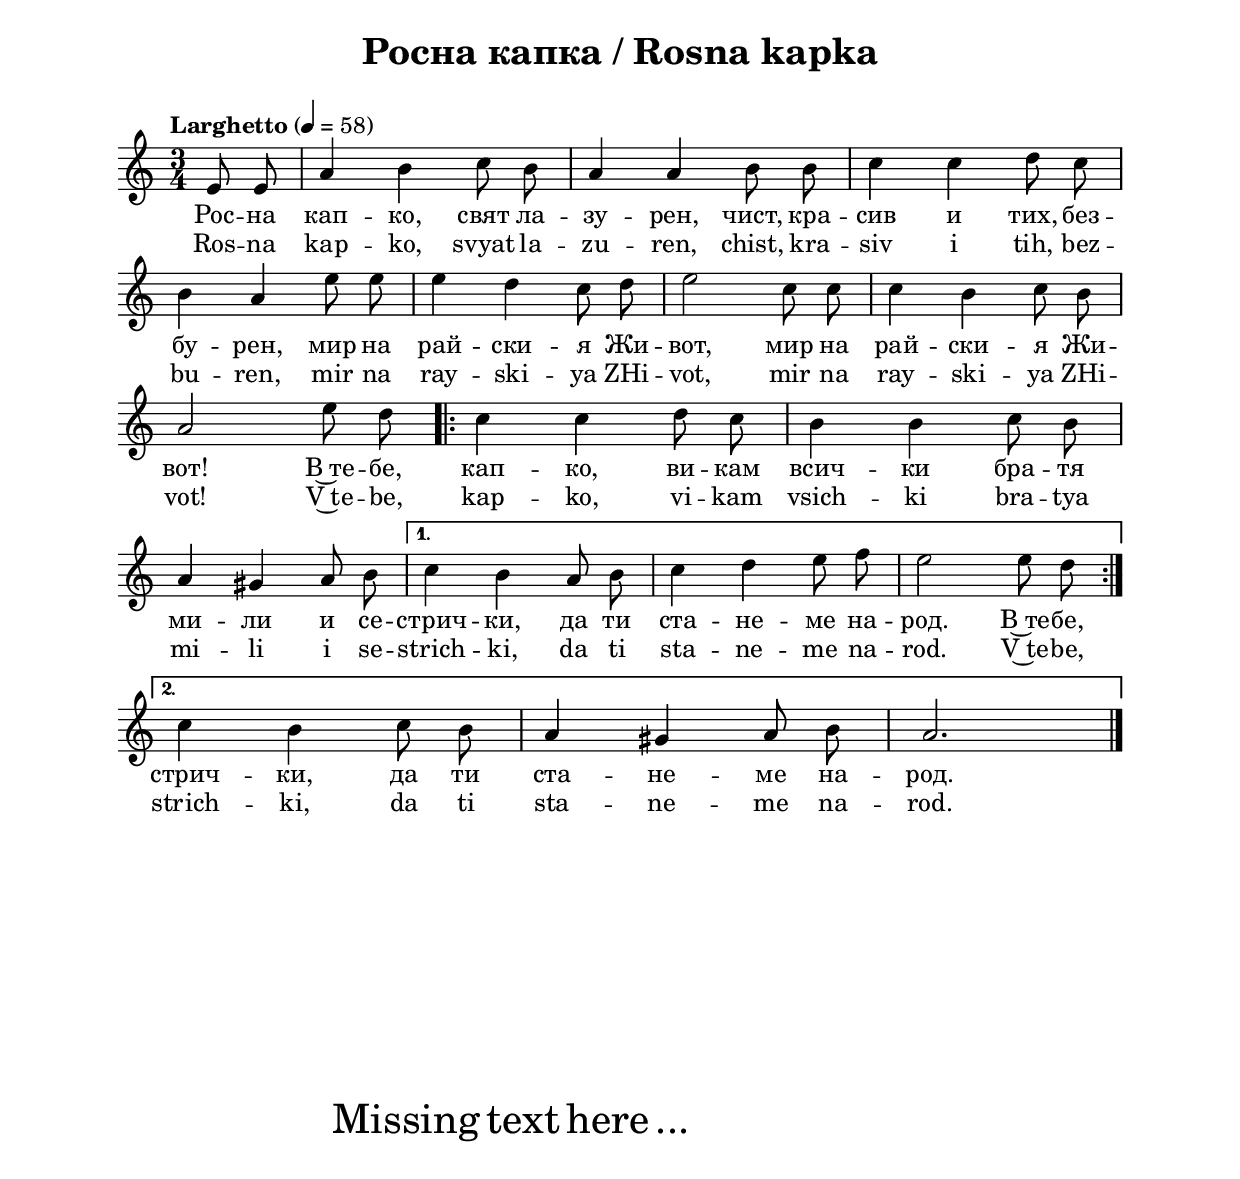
\version "2.18.2"

\paper {
  print-all-headers = ##t
  print-page-number = ##f 
  left-margin = 2\cm
  right-margin = 2\cm
  ragged-bottom = ##t % do not spread the staves to fill the whole vertical space
}

\header {
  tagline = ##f
}

\bookpart {
\score{
  \layout { 
    indent = 0.0\cm % remove first line indentation
    ragged-last = ##f % do spread last line to fill the whole space
    \context {
      \Score
      \omit BarNumber %remove bar numbers
    } % context
  } % layout

  \new Voice \absolute  {
    \clef treble
    \key a \minor
    \time 3/4 \tempo "Larghetto" 4 = 58
    \partial 4
    \autoBeamOff
 
     e'8 e' a'4 b' c''8 b' |  a'4 a' b'8 b' | c''4 c'' d''8 c'' \break | % 5

     b'4 a' e''8 e'' | e''4 d'' c''8 d'' | e''2 c''8 c'' | c''4 b' c''8 b' \break |

     a'2 e''8 d'' \repeat volta 2 {| c''4 c'' d''8 c'' |  b'4 b' c''8 b' \break | 
                              
     a'4 gis' a'8 b' | }  \alternative { { c''4 b' a'8 b' | c''4 d'' e''8 f'' | e''2 e''8 d''  \break |  }                            
  
    { c''4 b' c''8 b'8 | a'4 gis'4 a'8 b'8 | a'2.| \bar "|." } }
  }
  
  \addlyrics {
    Рос -- на кап -- ко, свят ла -- зу -- рен, чист, кра -- сив и тих, без -- 
    бу -- рен, мир на рай -- ски -- я Жи -- вот, мир на рай -- ски -- я Жи -- 
    вот! В~те -- бе, кап -- ко, ви -- кам всич -- ки бра -- тя 
    ми -- ли и се -- стрич -- ки, да ти ста -- не -- ме на -- род. В~те -- бе,
    стрич -- ки, да ти ста -- не -- ме на -- род.  
  }

\addlyrics {
    Ros -- na kap -- ko, svyat la -- zu -- ren, chist, kra -- siv i tih, bez -- 
    bu -- ren, mir na ray -- ski -- ya ZHi -- vot, mir na ray -- ski -- ya ZHi -- 
    vot! V~te -- be, kap -- ko, vi -- kam vsich -- ki bra -- tya 
    mi -- li i se -- strich -- ki, da ti sta -- ne -- me na -- rod. V~te -- be,
    strich -- ki, da ti sta -- ne -- me na -- rod.  
  }
  
  \header {
    title = "Росна капка / Rosna kapka"
  }

} % score

\markup { \hspace #20 \vspace #10
   \fontsize #+5 {
     Missing text here ...
   }
}

} % bookpart
